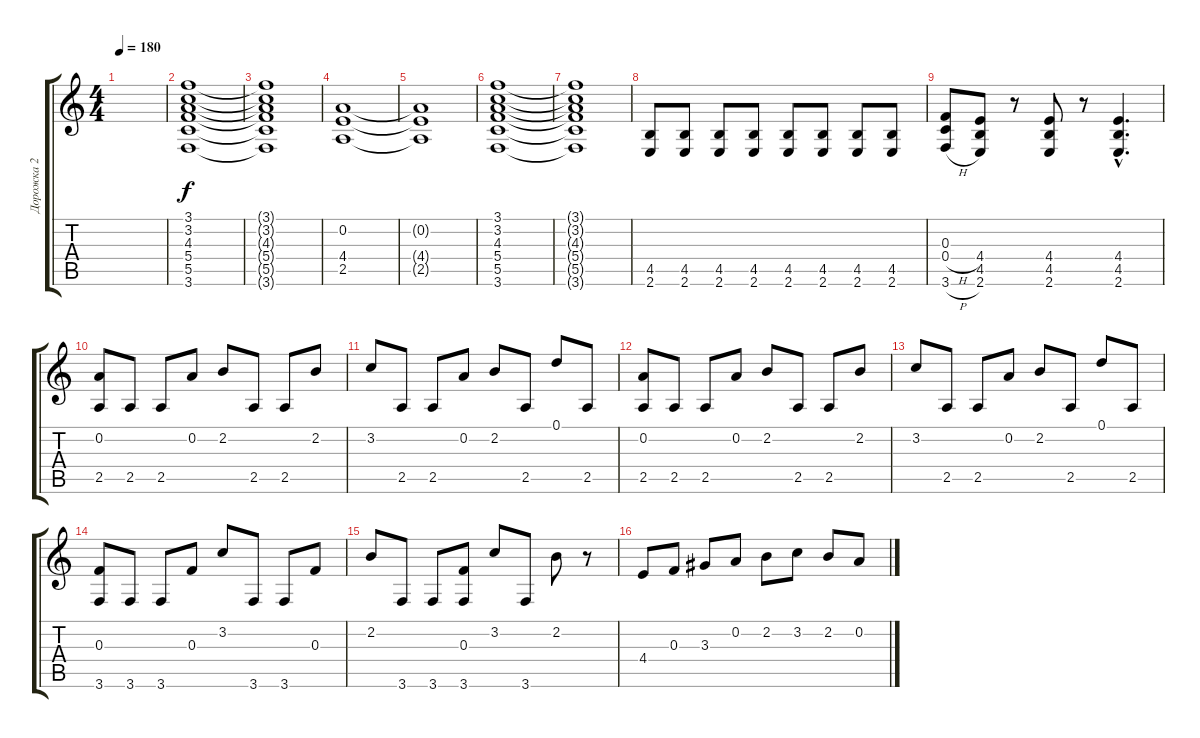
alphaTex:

\track ("Дорожка 2" "Дорожка 2") {instrument distortionguitar}
\staff {score tabs}
\tuning (D4 A3 F3 C3 G2 D2) {hide}
\ts (4 4)
\tempo 180
\clef g2
\ks c
|
(3.1 3.2 4.3 5.4 5.5 3.6).1 |
(3.1{t} 3.2{t} 4.3{t} 5.4{t} 5.5{t} 3.6{t}).1 |
(0.2 4.4 2.5).1 |
(0.2{t} 4.4{t} 2.5{t}).1 |
(3.1 3.2 4.3 5.4 5.5 3.6).1 |
(3.1{t} 3.2{t} 4.3{t} 5.4{t} 5.5{t} 3.6{t}).1 |
(4.5 2.6).8 (4.5 2.6).8 (4.5 2.6).8 (4.5 2.6).8 (4.5 2.6).8 (4.5 2.6).8 (4.5 2.6).8 (4.5 2.6).8 |
(0.3 0.4{h} 3.6{h}).8 (4.4 4.5 2.6).8 r.8 (4.4 4.5 2.6).8 r.8 (4.4{hac} 4.5{hac} 2.6{hac}).4{d} |
(0.2 2.5).8 2.5.8 2.5.8 0.2.8 2.2.8 2.5.8 2.5.8 2.2.8 |
3.2.8 2.5.8 2.5.8 0.2.8 2.2.8 2.5.8 0.1.8 2.5.8 |
(0.2 2.5).8 2.5.8 2.5.8 0.2.8 2.2.8 2.5.8 2.5.8 2.2.8 |
3.2.8 2.5.8 2.5.8 0.2.8 2.2.8 2.5.8 0.1.8 2.5.8 |
(0.3 3.6).8 3.6.8 3.6.8 0.3.8 3.2.8 3.6.8 3.6.8 0.3.8 |
2.2.8 3.6.8 3.6.8 (0.3 3.6).8 3.2.8 3.6.8 2.2.8 r.8 |
4.4.8 0.3.8 3.3.8 0.2.8 2.2.8 3.2.8 2.2.8 0.2.8
